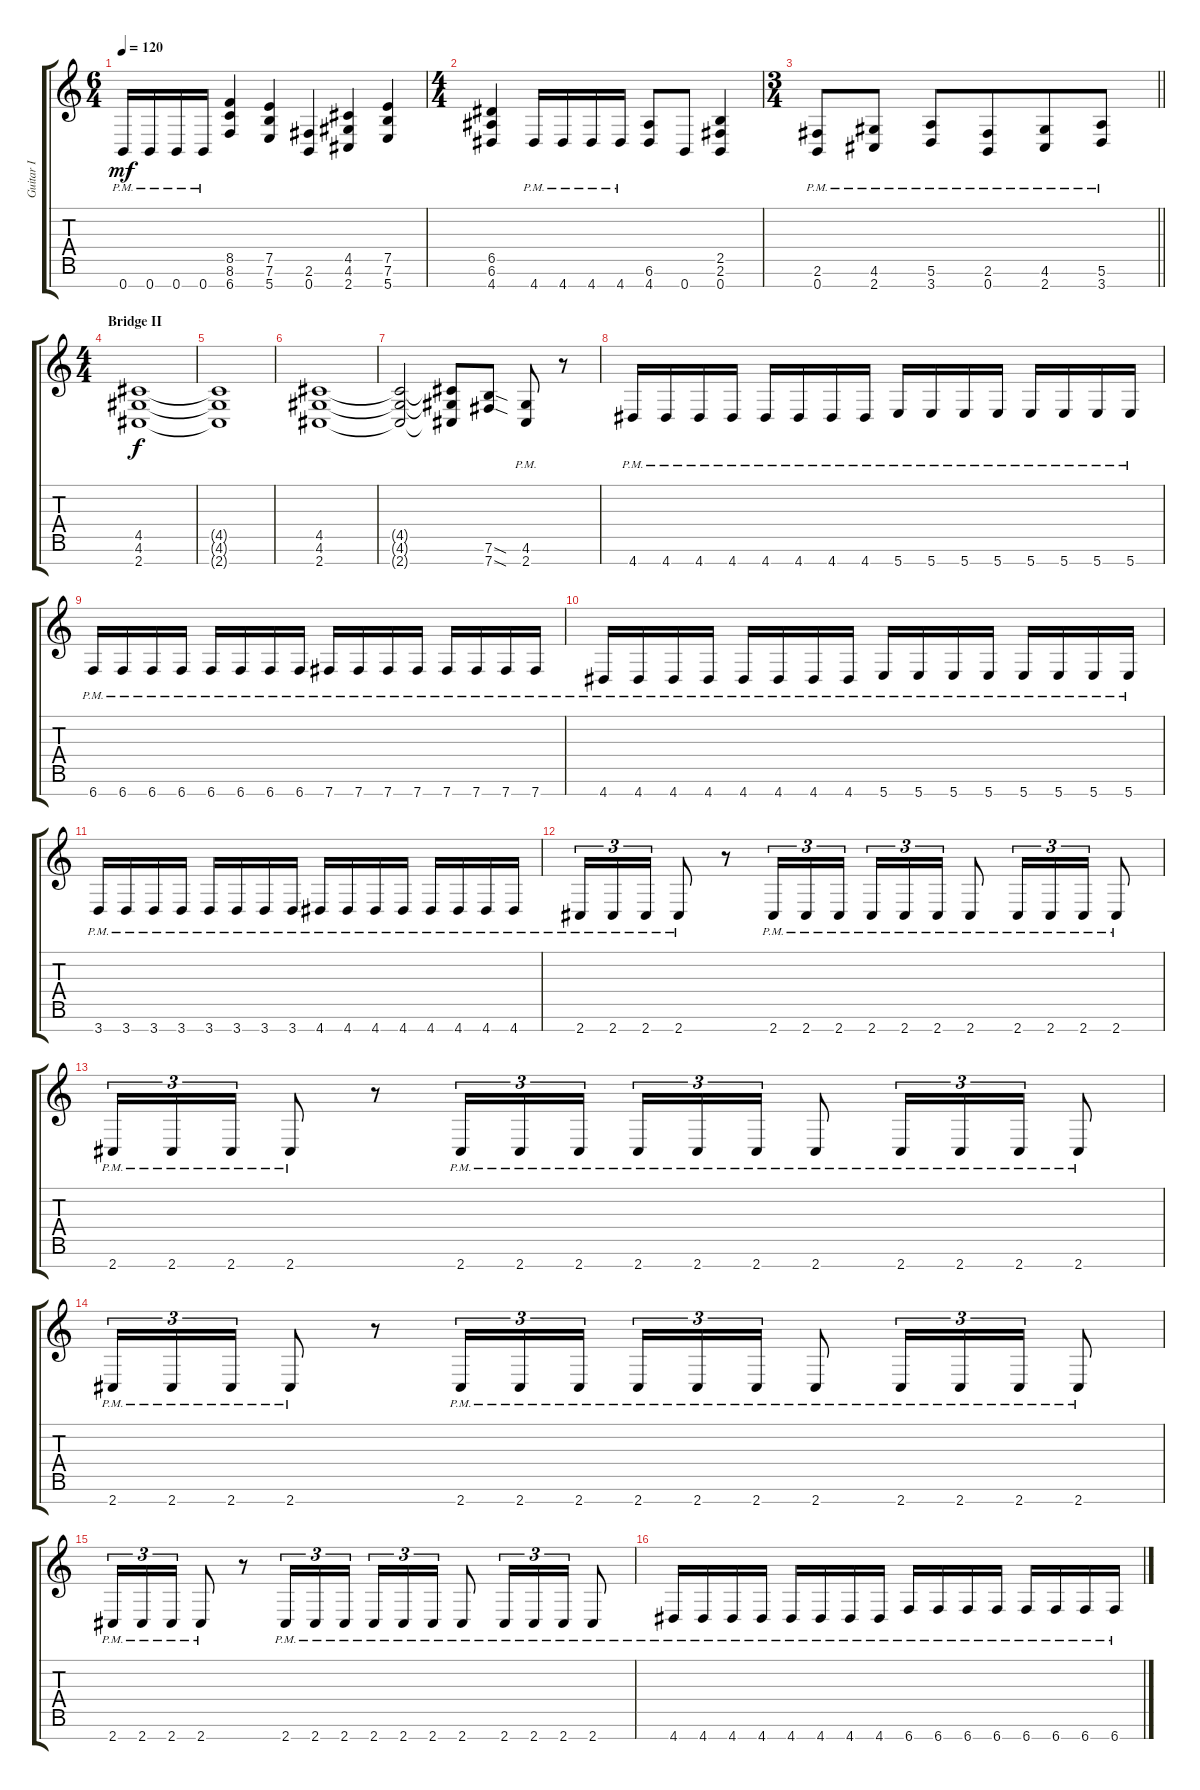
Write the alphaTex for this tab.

\track ("Guitar I" "Guitar I") {instrument distortionguitar}
\staff {score tabs}
\tuning (E4 B3 G3 D3 A2 E2 B1) {hide}
\ts (6 4)
\tempo 120
\clef g2
\ks c
0.7{pm}.16{dy mf} 0.7{pm}.16 0.7{pm}.16 0.7{pm}.16 (8.5 8.6 6.7).4 (7.5 7.6 5.7).4 (2.6 0.7).4 (4.5 4.6 2.7).4 (7.5 7.6 5.7).4 |
\ts (4 4)
(6.5 6.6 4.7).4 4.7{pm}.16 4.7{pm}.16 4.7{pm}.16 4.7{pm}.16 (6.6 4.7).8 0.7.8 (2.5 2.6 0.7).4 |
\ts (3 4)
\barLineRight lightlight
(2.6{pm} 0.7{pm}).8 (4.6{pm} 2.7{pm}).8 (5.6{pm} 3.7{pm}).8 (2.6{pm} 0.7{pm}).8{beam merge} (4.6{pm} 2.7{pm}).8{beam merge} (5.6{pm} 3.7{pm}).8 |
\ts (4 4)
\section ("" "Bridge II")
(4.5 4.6 2.7).1{dy f} |
(4.5{t} 4.6{t} 2.7{t}).1 |
(4.5 4.6 2.7).1 |
(4.5{t} 4.6{t} 2.7{t}).2 (4.5{t} 4.6{t} 2.7{t}).8 (7.6{sod} 7.7{sod}).8 (4.6{pm} 2.7{pm}).8 r.8 |
4.7{pm}.16 4.7{pm}.16 4.7{pm}.16 4.7{pm}.16 4.7{pm}.16 4.7{pm}.16 4.7{pm}.16 4.7{pm}.16 5.7{pm}.16 5.7{pm}.16 5.7{pm}.16 5.7{pm}.16 5.7{pm}.16 5.7{pm}.16 5.7{pm}.16 5.7{pm}.16 |
6.7{pm}.16 6.7{pm}.16 6.7{pm}.16 6.7{pm}.16 6.7{pm}.16 6.7{pm}.16 6.7{pm}.16 6.7{pm}.16 7.7{pm}.16 7.7{pm}.16 7.7{pm}.16 7.7{pm}.16 7.7{pm}.16 7.7{pm}.16 7.7{pm}.16 7.7{pm}.16 |
4.7{pm}.16 4.7{pm}.16 4.7{pm}.16 4.7{pm}.16 4.7{pm}.16 4.7{pm}.16 4.7{pm}.16 4.7{pm}.16 5.7{pm}.16 5.7{pm}.16 5.7{pm}.16 5.7{pm}.16 5.7{pm}.16 5.7{pm}.16 5.7{pm}.16 5.7{pm}.16 |
3.7{pm}.16 3.7{pm}.16 3.7{pm}.16 3.7{pm}.16 3.7{pm}.16 3.7{pm}.16 3.7{pm}.16 3.7{pm}.16 4.7{pm}.16 4.7{pm}.16 4.7{pm}.16 4.7{pm}.16 4.7{pm}.16 4.7{pm}.16 4.7{pm}.16 4.7{pm}.16 |
2.7{pm}.16{tu (3 2)} 2.7{pm}.16{tu (3 2)} 2.7{pm}.16{tu (3 2)} 2.7{pm}.8 r.8 2.7{pm}.16{tu (3 2)} 2.7{pm}.16{tu (3 2)} 2.7{pm}.16{tu (3 2)} 2.7{pm}.16{tu (3 2)} 2.7{pm}.16{tu (3 2)} 2.7{pm}.16{tu (3 2)} 2.7{pm}.8 2.7{pm}.16{tu (3 2)} 2.7{pm}.16{tu (3 2)} 2.7{pm}.16{tu (3 2)} 2.7{pm}.8 |
2.7{pm}.16{tu (3 2)} 2.7{pm}.16{tu (3 2)} 2.7{pm}.16{tu (3 2)} 2.7{pm}.8 r.8 2.7{pm}.16{tu (3 2)} 2.7{pm}.16{tu (3 2)} 2.7{pm}.16{tu (3 2)} 2.7{pm}.16{tu (3 2)} 2.7{pm}.16{tu (3 2)} 2.7{pm}.16{tu (3 2)} 2.7{pm}.8 2.7{pm}.16{tu (3 2)} 2.7{pm}.16{tu (3 2)} 2.7{pm}.16{tu (3 2)} 2.7{pm}.8 |
2.7{pm}.16{tu (3 2)} 2.7{pm}.16{tu (3 2)} 2.7{pm}.16{tu (3 2)} 2.7{pm}.8 r.8 2.7{pm}.16{tu (3 2)} 2.7{pm}.16{tu (3 2)} 2.7{pm}.16{tu (3 2)} 2.7{pm}.16{tu (3 2)} 2.7{pm}.16{tu (3 2)} 2.7{pm}.16{tu (3 2)} 2.7{pm}.8 2.7{pm}.16{tu (3 2)} 2.7{pm}.16{tu (3 2)} 2.7{pm}.16{tu (3 2)} 2.7{pm}.8 |
2.7{pm}.16{tu (3 2)} 2.7{pm}.16{tu (3 2)} 2.7{pm}.16{tu (3 2)} 2.7{pm}.8 r.8 2.7{pm}.16{tu (3 2)} 2.7{pm}.16{tu (3 2)} 2.7{pm}.16{tu (3 2)} 2.7{pm}.16{tu (3 2)} 2.7{pm}.16{tu (3 2)} 2.7{pm}.16{tu (3 2)} 2.7{pm}.8 2.7{pm}.16{tu (3 2)} 2.7{pm}.16{tu (3 2)} 2.7{pm}.16{tu (3 2)} 2.7{pm}.8 |
4.7{pm}.16 4.7{pm}.16 4.7{pm}.16 4.7{pm}.16 4.7{pm}.16 4.7{pm}.16 4.7{pm}.16 4.7{pm}.16 6.7{pm}.16 6.7{pm}.16 6.7{pm}.16 6.7{pm}.16 6.7{pm}.16 6.7{pm}.16 6.7{pm}.16 6.7{pm}.16
